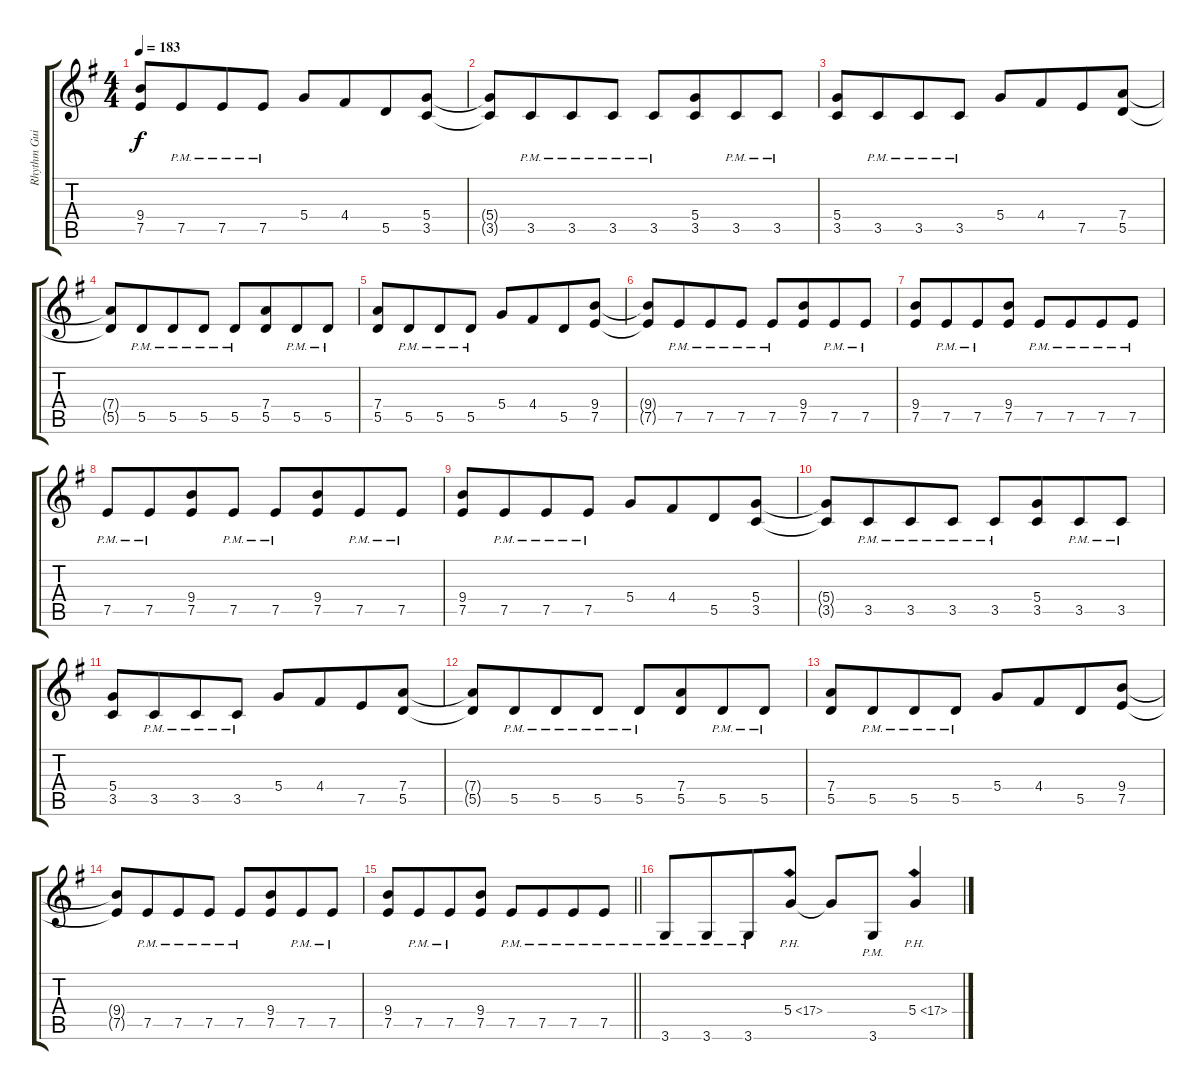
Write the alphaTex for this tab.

\track ("Rhythm Guitar" "Rhythm Gui") {instrument distortionguitar}
\staff {score tabs}
\tuning (E4 B3 G3 D3 A2 E2) {hide}
\ts (4 4)
\tempo 183
\clef g2
\ks g
(9.4 7.5).8{dy f} 7.5{pm}.8{beam merge} 7.5{pm}.8 7.5{pm}.8 5.4.8 4.4.8{beam merge} 5.5.8 (5.4 3.5).8 |
(5.4{t} 3.5{t}).8 3.5{pm}.8{beam merge} 3.5{pm}.8 3.5{pm}.8 3.5{pm}.8 (5.4 3.5).8{beam merge} 3.5{pm}.8 3.5{pm}.8 |
(5.4 3.5).8 3.5{pm}.8{beam merge} 3.5{pm}.8 3.5{pm}.8 5.4.8 4.4.8{beam merge} 7.5.8 (7.4 5.5).8 |
(7.4{t} 5.5{t}).8 5.5{pm}.8{beam merge} 5.5{pm}.8 5.5{pm}.8 5.5{pm}.8 (7.4 5.5).8{beam merge} 5.5{pm}.8 5.5{pm}.8 |
(7.4 5.5).8 5.5{pm}.8{beam merge} 5.5{pm}.8 5.5{pm}.8 5.4.8 4.4.8{beam merge} 5.5.8 (9.4 7.5).8 |
(9.4{t} 7.5{t}).8 7.5{pm}.8{beam merge} 7.5{pm}.8 7.5{pm}.8 7.5{pm}.8 (9.4 7.5).8{beam merge} 7.5{pm}.8 7.5{pm}.8 |
(9.4 7.5).8 7.5{pm}.8{beam merge} 7.5{pm}.8 (9.4 7.5).8 7.5{pm}.8 7.5{pm}.8{beam merge} 7.5{pm}.8 7.5{pm}.8 |
7.5{pm}.8 7.5{pm}.8{beam merge} (9.4 7.5).8 7.5{pm}.8 7.5{pm}.8 (9.4 7.5).8{beam merge} 7.5{pm}.8 7.5{pm}.8 |
(9.4 7.5).8 7.5{pm}.8{beam merge} 7.5{pm}.8 7.5{pm}.8 5.4.8 4.4.8{beam merge} 5.5.8 (5.4 3.5).8 |
(5.4{t} 3.5{t}).8 3.5{pm}.8{beam merge} 3.5{pm}.8 3.5{pm}.8 3.5{pm}.8 (5.4 3.5).8{beam merge} 3.5{pm}.8 3.5{pm}.8 |
(5.4 3.5).8 3.5{pm}.8{beam merge} 3.5{pm}.8 3.5{pm}.8 5.4.8 4.4.8{beam merge} 7.5.8 (7.4 5.5).8 |
(7.4{t} 5.5{t}).8 5.5{pm}.8{beam merge} 5.5{pm}.8 5.5{pm}.8 5.5{pm}.8 (7.4 5.5).8{beam merge} 5.5{pm}.8 5.5{pm}.8 |
(7.4 5.5).8 5.5{pm}.8{beam merge} 5.5{pm}.8 5.5{pm}.8 5.4.8 4.4.8{beam merge} 5.5.8 (9.4 7.5).8 |
(9.4{t} 7.5{t}).8 7.5{pm}.8{beam merge} 7.5{pm}.8 7.5{pm}.8 7.5{pm}.8 (9.4 7.5).8{beam merge} 7.5{pm}.8 7.5{pm}.8 |
\barLineRight lightlight
(9.4 7.5).8 7.5{pm}.8{beam merge} 7.5{pm}.8 (9.4 7.5).8 7.5{pm}.8 7.5{pm}.8{beam merge} 7.5{pm}.8 7.5{pm}.8 |
3.6{pm}.8 3.6{pm}.8{beam merge} 3.6{pm}.8 5.4{ph 12}.8 5.4{t}.8 3.6{pm}.8{beam merge} 5.4{ph 12}.4
